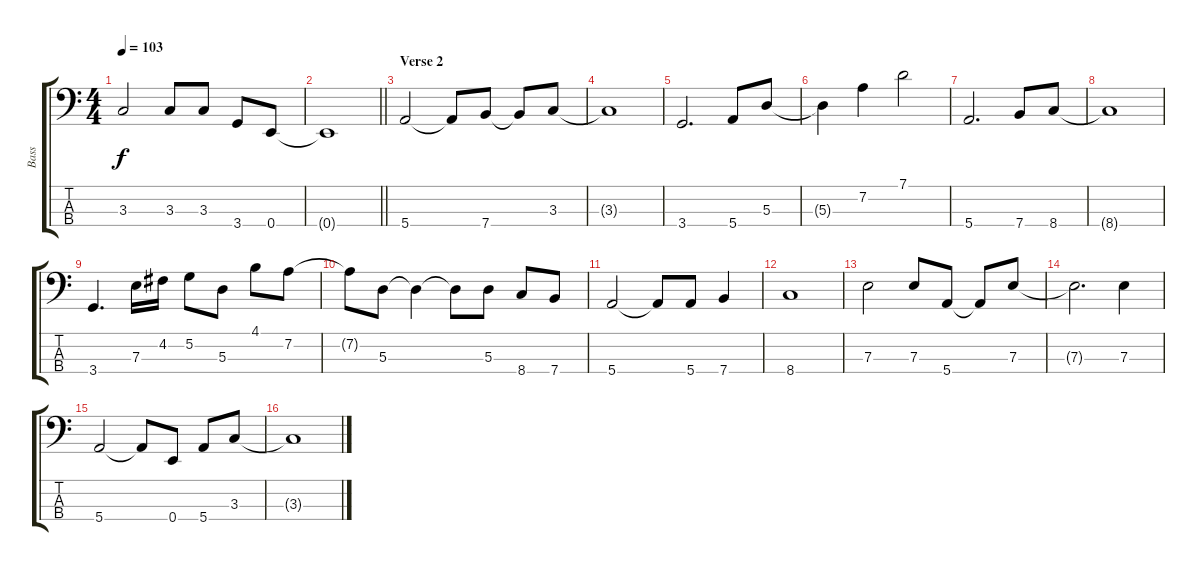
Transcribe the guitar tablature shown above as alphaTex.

\track ("Bass" "Bass") {instrument electricbassfinger}
\staff {score tabs}
\tuning (G2 D2 A1 E1) {hide}
\ts (4 4)
\tempo 103
\clef f4
\ks c
3.3.2{dy f} 3.3.8 3.3.8 3.4.8 0.4.8 |
\barLineRight lightlight
0.4{t}.1 |
\section ("" "Verse 2")
5.4.2 5.4{t}.8 7.4.8 7.4{t}.8 3.3.8 |
3.3{t}.1 |
3.4.2{d} 5.4.8 5.3.8 |
5.3{t}.4 7.2.4 7.1.2 |
5.4.2{d} 7.4.8 8.4.8 |
8.4{t}.1 |
3.4.4{d} 7.3.16 4.2.16 5.2.8 5.3.8 4.1.8 7.2.8 |
7.2{t}.8 5.3.8 5.3{t}.4 5.3{t}.8 5.3.8 8.4.8 7.4.8 |
5.4.2 5.4{t}.8 5.4.8 7.4.4 |
8.4.1 |
7.3.2 7.3.8 5.4.8 5.4{t}.8 7.3.8 |
7.3{t}.2{d} 7.3.4 |
5.4.2 5.4{t}.8 0.4.8 5.4.8 3.3.8 |
3.3{t}.1
